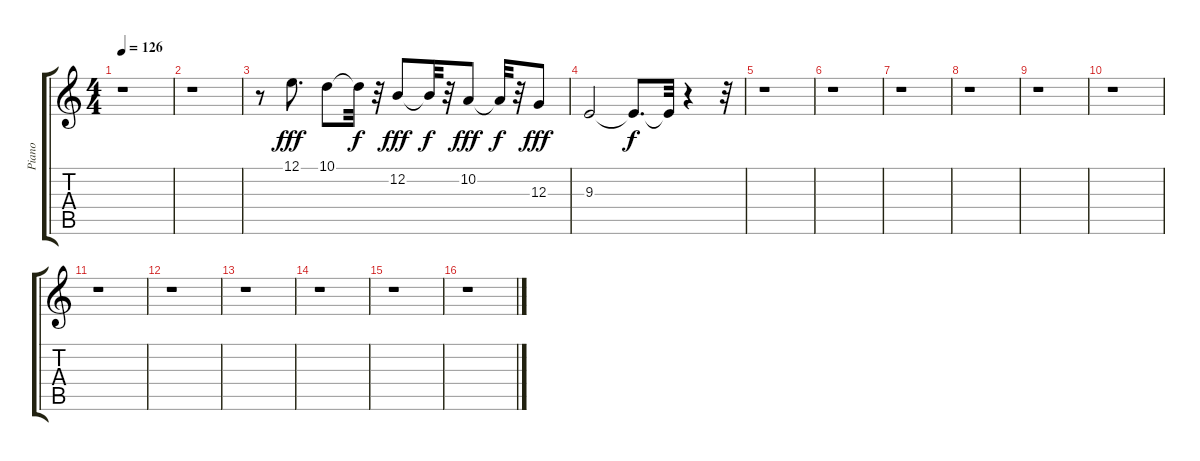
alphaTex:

\track ("Piano" "Piano") {instrument acousticgrandpiano}
\staff {score tabs}
\tuning (E4 B3 G3 D3 A2 E2) {hide}
\ts (4 4)
\tempo 126
\clef g2
\ks c
r.1{dy f} |
r.1 |
r.8 12.1.8{d dy fff} 10.1.8 10.1{t}.32{dy f} r.32 12.2.8{dy fff} 12.2{t}.32{dy f} r.32 10.2.8{dy fff} 10.2{t}.32{dy f} r.32 12.3.8{dy fff} |
9.3.2 9.3{t}.8{d dy f} 9.3{t}.32 r.4 r.32 |
r.1 |
r.1 |
r.1 |
r.1 |
r.1 |
r.1 |
r.1 |
r.1 |
r.1 |
r.1 |
r.1 |
r.1
